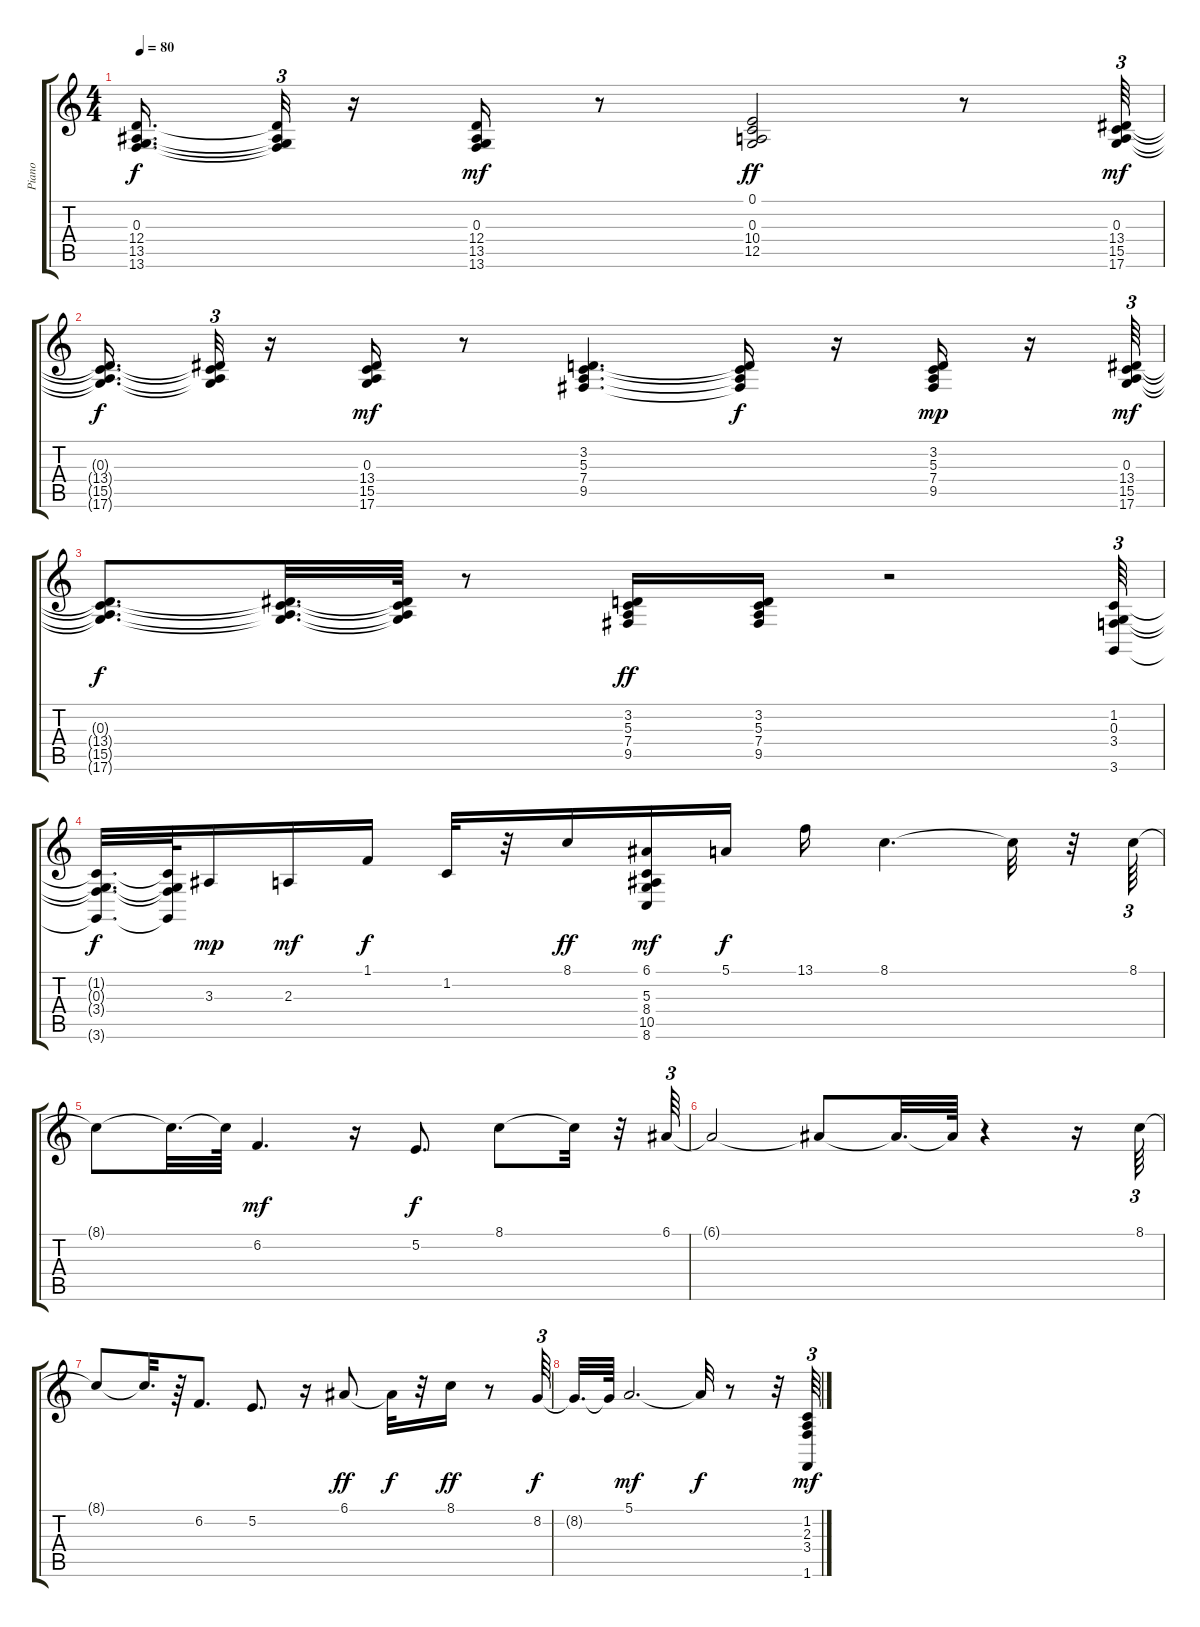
\track ("Piano" "Piano") {instrument electricgrandpiano}
\staff {score tabs}
\tuning (E4 B3 G3 D3 A2 E2) {hide}
\ts (4 4)
\tempo 80
\clef g2
\ks c
(0.3{t} 12.4{t} 13.5{t} 13.6{t}).16{d dy f} (0.3{t} 12.4{t} 13.5{t} 13.6{t}).32{tu (3 2)} r.16 (0.3 12.4 13.5 13.6).16{dy mf} r.8 (0.1 0.3 10.4 12.5).2{dy ff} r.8 (0.3 13.4 15.5 17.6).64{tu (3 2) dy mf} |
(0.3{t} 13.4{t} 15.5{t} 17.6{t}).16{d dy f} (0.3{t} 13.4{t} 15.5{t} 17.6{t}).32{tu (3 2)} r.16 (0.3 13.4 15.5 17.6).16{dy mf} r.8 (3.2 5.3 7.4 9.5).4{d} (3.2{t} 5.3{t} 7.4{t} 9.5{t}).16{dy f} r.16 (3.2 5.3 7.4 9.5).16{dy mp} r.16 (0.3 13.4 15.5 17.6).64{tu (3 2) dy mf} |
(0.3{t} 13.4{t} 15.5{t} 17.6{t}).8{d dy f} (0.3{t} 13.4{t} 15.5{t} 17.6{t}).32{d} (0.3{t} 13.4{t} 15.5{t} 17.6{t}).64 r.8 (3.2 5.3 7.4 9.5).16{dy ff} (3.2 5.3 7.4 9.5).16 r.2 (1.2 0.3 3.4 3.6).64{tu (3 2)} |
(1.2{t} 0.3{t} 3.4{t} 3.6{t}).32{d dy f} (1.2{t} 0.3{t} 3.4{t} 3.6{t}).64 3.3.16{dy mp} 2.3.16{dy mf} 1.1.16{dy f} 1.2.32 r.32 8.1.16{dy ff} (6.1 5.3 8.4 10.5 8.6).16{dy mf} 5.1.16{dy f} 13.1.16 8.1.4{d} 8.1{t}.32 r.32 8.1.64{tu (3 2)} |
8.1{t}.8 8.1{t}.32{d} 8.1{t}.64 6.2.4{d dy mf} r.16 5.2.8{d dy f} 8.1.8 8.1{t}.32 r.32 6.1.64{tu (3 2)} |
6.1{t}.2 6.1{t}.8 6.1{t}.32{d} 6.1{t}.64 r.4 r.16 8.1.64{tu (3 2)} |
8.1{t}.8 8.1{t}.32{d} r.64 6.2.8{d} 5.2.8{d} r.16 6.1.8{dy ff} 6.1{t}.32{dy f} r.32 8.1.16{dy ff} r.8 8.2.64{tu (3 2) dy f} |
8.2{t}.32{d} 8.2{t}.64 5.1.2{d dy mf} 5.1{t}.32{dy f} r.8 r.32 (1.2 2.3 3.4 1.6).64{tu (3 2) dy mf}
